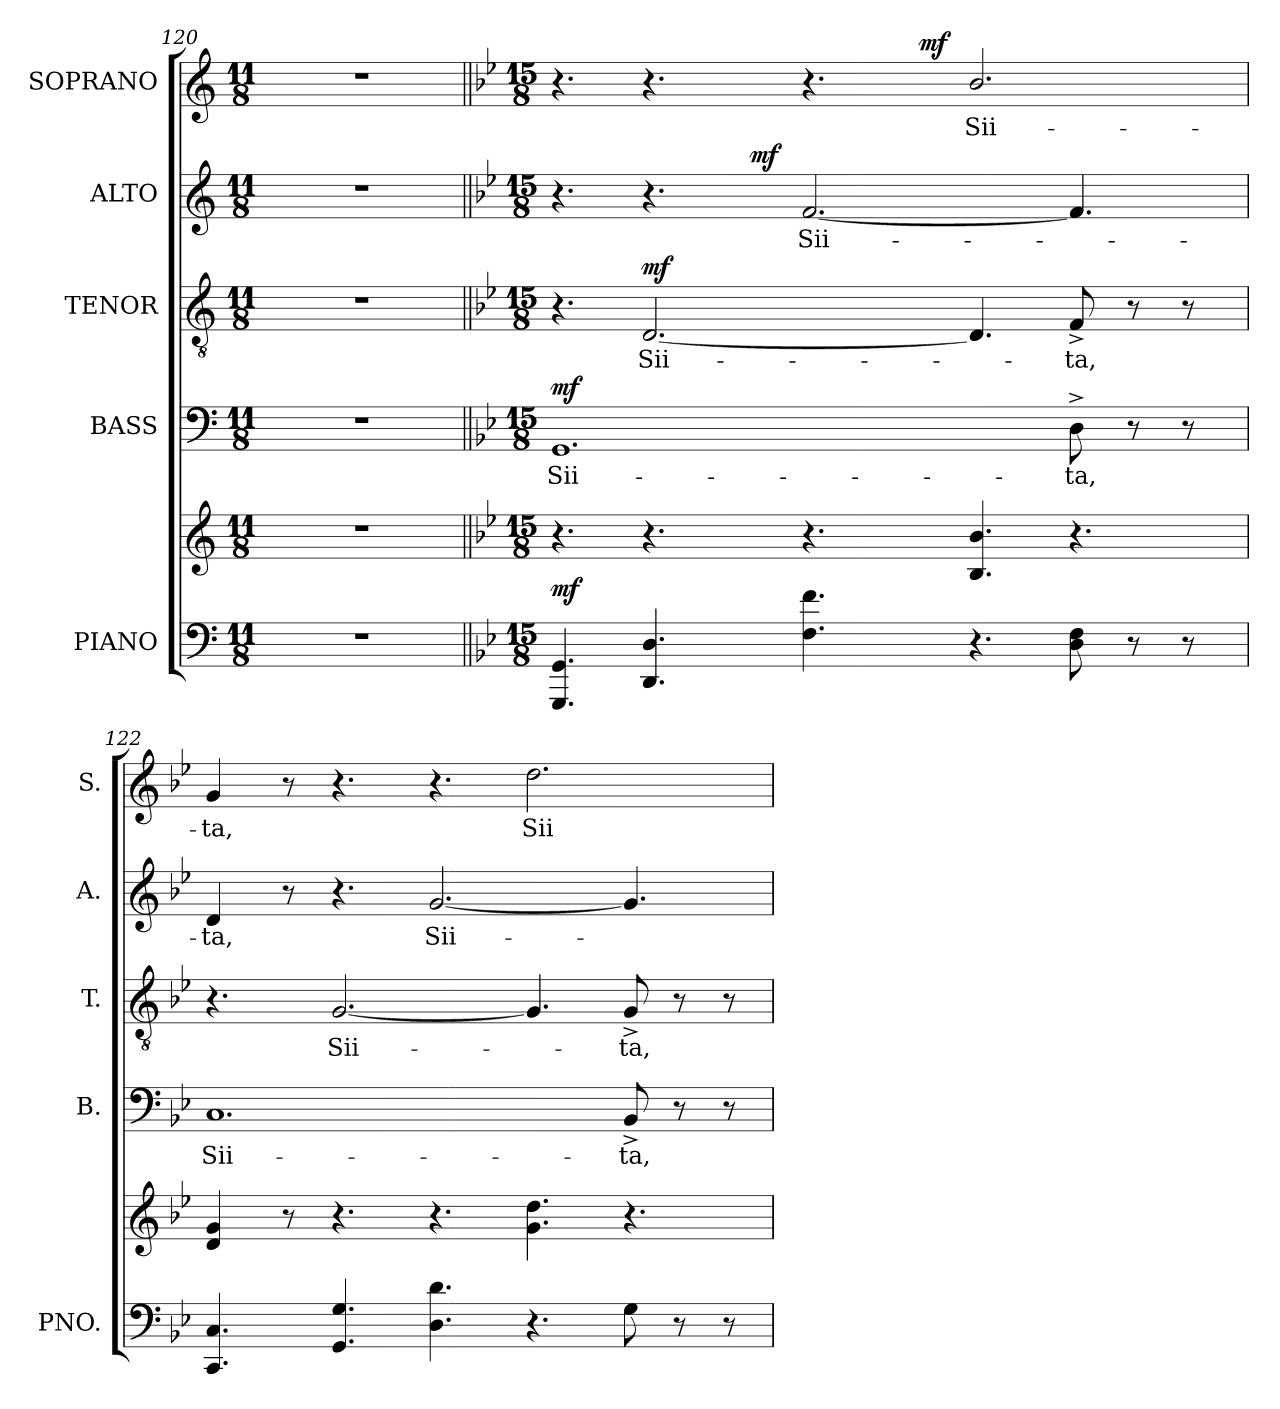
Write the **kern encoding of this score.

**kern	**kern	**dynam	**kern	**text	**dynam	**kern	**text	**dynam	**kern	**text	**dynam	**kern	**text	**dynam
*part5	*part5	*part5	*part4	*part4	*part4	*part3	*part3	*part3	*part2	*part2	*part2	*part1	*part1	*part1
*staff6	*staff5	*staff5/6	*staff4	*staff4	*staff4	*staff3	*staff3	*staff3	*staff2	*staff2	*staff2	*staff1	*staff1	*staff1
*I"PIANO	*	*	*I"BASS	*	*	*I"TENOR	*	*	*I"ALTO	*	*	*I"SOPRANO	*	*
*I'PNO.	*	*	*I'B.	*	*	*I'T.	*	*	*I'A.	*	*	*I'S.	*	*
*clefF4	*clefG2	*	*clefF4	*	*	*clefGv2	*	*	*clefG2	*	*	*clefG2	*	*
*	*	*	*	*	*	*ITrd7c12	*	*	*	*	*	*	*	*
*k[]	*k[]	*	*k[]	*	*	*k[]	*	*	*k[]	*	*	*k[]	*	*
*C:	*C:	*	*C:	*	*	*C:	*	*	*C:	*	*	*C:	*	*
*M11/8	*M11/8	*	*M11/8	*	*	*M11/8	*	*	*M11/8	*	*	*M11/8	*	*
=120	=120	=120	=120	=120	=120	=120	=120	=120	=120	=120	=120	=120	=120	=120
!LO:N:vis=1	!LO:N:vis=1	!	!LO:N:vis=1	!	!	!LO:N:vis=1	!	!	!LO:N:vis=1	!	!	!LO:N:vis=1	!	!
8%11r	8%11r	.	8%11r	.	.	8%11r	.	.	8%11r	.	.	8%11r	.	.
!!LO:PB:g=z
=121||	=121||	=121||	=121||	=121||	=121||	=121||	=121||	=121||	=121||	=121||	=121||	=121||	=121||	=121||
!!LO:REH:place=s1:color=#000000:enc=box:fs=19.9975:t=K
*k[b-e-]	*k[b-e-]	*	*k[b-e-]	*	*	*k[b-e-]	*	*	*k[b-e-]	*	*	*k[b-e-]	*	*
*g:	*g:	*	*g:	*	*	*g:	*	*	*g:	*	*	*g:	*	*
*M15/8	*M15/8	*	*M15/8	*	*	*M15/8	*	*	*M15/8	*	*	*M15/8	*	*
*	*	*	*	*	*	*	*	*	*	*	*	*MM90	*	*
!	!	!	!	!LO:LY:b:color=#000000	!	!	!	!	!	!	!	!	!	!
*	*	*	*	*	*	*	*	*	*^	*	*	*^	*	*
4.GGGi/ 4.GGi	4.r	mf	1.GGi	Sii-	mf	4.r	.	.	4.r	2ryy	.	.	4.r	2ryy	.	.
!	!	!	!	!	!	!	!LO:LY:b:color=#000000	!	!	!	!	!	!	!	!	!
4.DDi/ 4.Di	4.r	.	.	.	.	[2.DDi/	Sii-	mf	4.r	.	.	.	4.r	.	.	.
.	.	.	.	.	.	.	.	.	.	16ryy	.	.	.	4ryy	.	.
.	.	.	.	.	.	.	.	.	.	32ryy	.	.	.	.	.	.
.	.	.	.	.	.	.	.	.	.	128.ryy	.	.	.	.	.	.
.	.	.	.	.	.	.	.	.	.	1ryy	.	mf	.	.	.	.
!	!	!	!	!	!	!	!	!	!	!	!LO:LY:b:color=#000000	!	!	!	!	!
4.Fi\ 4.fi	4.r	.	.	.	.	.	.	.	[2.fi/	.	Sii-	.	4.r	8ryy	.	.
.	.	.	.	.	.	.	.	.	.	.	.	.	.	16ryy	.	.
.	.	.	.	.	.	.	.	.	.	.	.	.	.	32ryy	.	.
.	.	.	.	.	.	.	.	.	.	.	.	.	.	64ryy	.	.
.	.	.	.	.	.	.	.	.	.	.	.	.	.	256ryy	.	.
.	.	.	.	.	.	.	.	.	.	.	.	.	.	1024ryy	.	.
.	.	.	.	.	.	.	.	.	.	.	.	.	.	2ryy	.	mf
!	!	!	!	!	!	!	!	!	!	!	!	!	!	!	!LO:LY:b:color=#000000	!
4.r	4.B-i/ 4.b-i	.	.	.	.	4.DDi/]	.	.	.	.	.	.	2.b-i/	.	Sii-	.
.	.	.	.	.	.	.	.	.	.	.	.	.	.	4ryy	.	.
!	!	!	!	!LO:LY:b:color=#000000	!	!	!	!	!	!	!	!	!	!	!	!
!	!	!	!	!	!	!	!LO:LY:b:color=#000000	!	!	!	!	!	!	!	!	!
8Di\ 8Fi	4.r	.	8D^i\	-ta,	.	8FF^i/	-ta,	.	4.fi/]	.	.	.	.	.	.	.
.	.	.	.	.	.	.	.	.	.	4ryy	.	.	.	.	.	.
8r	.	.	8r	.	.	8r	.	.	.	.	.	.	.	.	.	.
.	.	.	.	.	.	.	.	.	.	.	.	.	.	8ryy	.	.
8r	.	.	8r	.	.	8r	.	.	.	.	.	.	.	.	.	.
.	.	.	.	.	.	.	.	.	.	64ryy	.	.	.	.	.	.
.	.	.	.	.	.	.	.	.	.	.	.	.	.	128ryy	.	.
.	.	.	.	.	.	.	.	.	.	256ryy	.	.	.	.	.	.
.	.	.	.	.	.	.	.	.	.	.	.	.	.	512.ryy	.	.
*	*	*	*	*	*	*	*	*	*v	*v	*	*	*	*	*	*
*	*	*	*	*	*	*	*	*	*	*	*	*v	*v	*	*
=122	=122	=122	=122	=122	=122	=122	=122	=122	=122	=122	=122	=122	=122	=122
*	*	*	*	*	*	*	*	*	*^	*	*	*^	*	*
!	!	!	!	!LO:LY:b:color=#000000	!	!	!	!	!	!	!	!	!	!	!	!
*	*	*	*	*	*	*	*	*	*v	*v	*	*	*	*	*	*
*	*	*	*	*	*	*	*	*	*	*	*	*v	*v	*	*
*	*	*	*	*	*	*	*	*	*^	*	*	*^	*	*
!	!	!	!	!	!	!	!	!	!	!	!LO:LY:b:color=#000000	!	!	!	!	!
*	*	*	*	*	*	*	*	*	*v	*v	*	*	*	*	*	*
*	*	*	*	*	*	*	*	*	*	*	*	*v	*v	*	*
*	*	*	*	*	*	*	*	*	*^	*	*	*^	*	*
!	!	!	!	!	!	!	!	!	!	!	!	!	!	!	!LO:LY:b:color=#000000	!
*	*	*	*	*	*	*	*	*	*v	*v	*	*	*	*	*	*
*	*	*	*	*	*	*	*	*	*	*	*	*v	*v	*	*
4.CCi/ 4.Ci	4di/ 4gi	.	1.Ci	Sii-	.	4.r	.	.	4di/	-ta,	.	4gi/	-ta,	.
.	8r	.	.	.	.	.	.	.	8r	.	.	8r	.	.
!	!	!	!	!	!	!	!LO:LY:b:color=#000000	!	!	!	!	!	!	!
4.GGi/ 4.Gi	4.r	.	.	.	.	[2.GGi/	Sii-	.	4.r	.	.	4.r	.	.
!	!	!	!	!	!	!	!	!	!	!LO:LY:b:color=#000000	!	!	!	!
4.Di\ 4.di	4.r	.	.	.	.	.	.	.	[2.gi/	Sii-	.	4.r	.	.
!	!	!	!	!	!	!	!	!	!	!	!	!	!LO:LY:b:color=#000000	!
4.r	4.gi\ 4.ddi	.	.	.	.	4.GGi/]	.	.	.	.	.	2.ddi\	Sii-	.
!	!	!	!	!LO:LY:b:color=#000000	!	!	!	!	!	!	!	!	!	!
!	!	!	!	!	!	!	!LO:LY:b:color=#000000	!	!	!	!	!	!	!
8Gi\	4.r	.	8BB-^i/	-ta,	.	8GG^i/	-ta,	.	4.gi/]	.	.	.	.	.
8r	.	.	8r	.	.	8r	.	.	.	.	.	.	.	.
8r	.	.	8r	.	.	8r	.	.	.	.	.	.	.	.
=	=	=	=	=	=	=	=	=	=	=	=	=	=	=
*-	*-	*-	*-	*-	*-	*-	*-	*-	*-	*-	*-	*-	*-	*-
